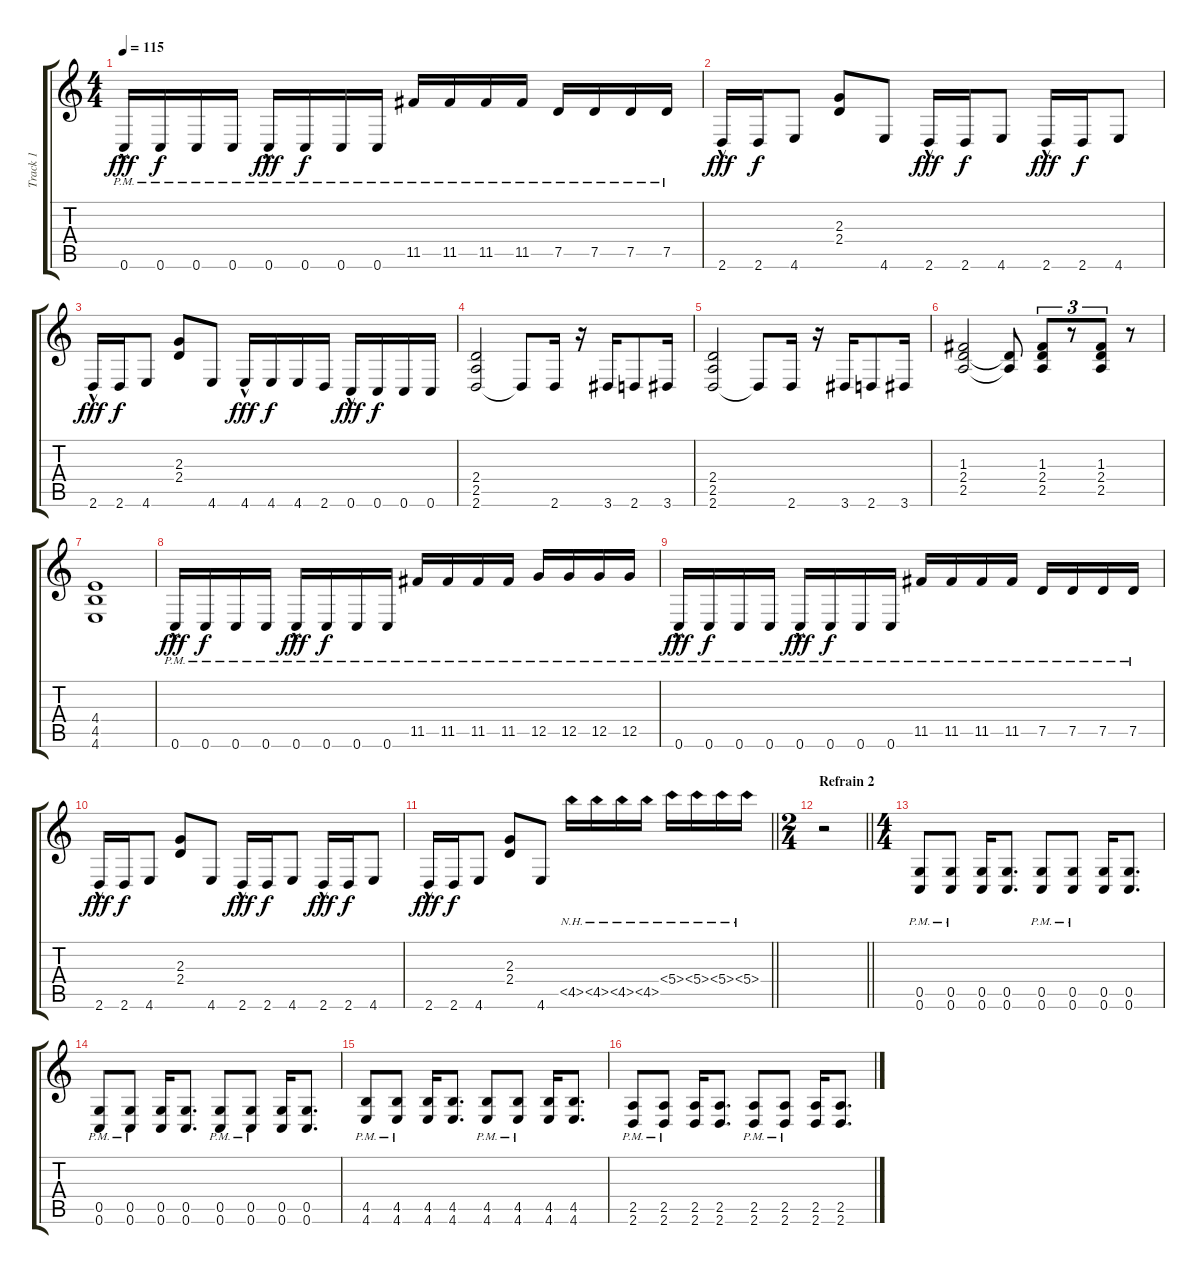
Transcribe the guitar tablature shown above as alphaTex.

\track ("Track 1" "Track 1") {instrument distortionguitar}
\staff {score tabs}
\tuning (D4 A3 F3 C3 G2 C2) {hide}
\ts (4 4)
\tempo 115
\clef g2
\ks c
0.6{hac pm}.16{dy fff} 0.6{pm}.16{dy f} 0.6{pm}.16 0.6{pm}.16 0.6{hac pm}.16{dy fff} 0.6{pm}.16{dy f} 0.6{pm}.16 0.6{pm}.16 11.5{pm}.16 11.5{pm}.16 11.5{pm}.16 11.5{pm}.16 7.5{pm}.16 7.5{pm}.16 7.5{pm}.16 7.5{pm}.16 |
2.6{hac}.16{dy fff} 2.6.16{dy f} 4.6.8 (2.3 2.4).8 4.6.8 2.6{hac}.16{dy fff} 2.6.16{dy f} 4.6.8 2.6{hac}.16{dy fff} 2.6.16{dy f} 4.6.8 |
2.6{hac}.16{dy fff} 2.6.16{dy f} 4.6.8 (2.3 2.4).8 4.6.8 4.6{hac}.16{dy fff} 4.6.16{dy f} 4.6.16 2.6.16 0.6{hac}.16{dy fff} 0.6.16{dy f} 0.6.16 0.6.16 |
(2.4 2.5 2.6).2 2.6{t}.8 2.6.16 r.16 3.6.16 2.6.8 3.6.16 |
(2.4 2.5 2.6).2 2.6{t}.8 2.6.16 r.16 3.6.16 2.6.8 3.6.16 |
(1.3 2.4 2.5).2 (2.4{t} 2.5{t}).8 (1.3 2.4 2.5).8{tu (3 2)} r.8{tu (3 2)} (1.3 2.4 2.5).8{tu (3 2)} r.8 |
(4.4 4.5 4.6).1 |
0.6{hac pm}.16{dy fff} 0.6{pm}.16{dy f} 0.6{pm}.16 0.6{pm}.16 0.6{hac pm}.16{dy fff} 0.6{pm}.16{dy f} 0.6{pm}.16 0.6{pm}.16 11.5{pm}.16 11.5{pm}.16 11.5{pm}.16 11.5{pm}.16 12.5{pm}.16 12.5{pm}.16 12.5{pm}.16 12.5{pm}.16 |
0.6{hac pm}.16{dy fff} 0.6{pm}.16{dy f} 0.6{pm}.16 0.6{pm}.16 0.6{hac pm}.16{dy fff} 0.6{pm}.16{dy f} 0.6{pm}.16 0.6{pm}.16 11.5{pm}.16 11.5{pm}.16 11.5{pm}.16 11.5{pm}.16 7.5{pm}.16 7.5{pm}.16 7.5{pm}.16 7.5{pm}.16 |
2.6{hac}.16{dy fff} 2.6.16{dy f} 4.6.8 (2.3 2.4).8 4.6.8 2.6{hac}.16{dy fff} 2.6.16{dy f} 4.6.8 2.6{hac}.16{dy fff} 2.6.16{dy f} 4.6.8 |
\barLineRight lightlight
2.6{hac}.16{dy fff} 2.6.16{dy f} 4.6.8 (2.3 2.4).8 4.6.8 4.5{nh}.16 4.5{nh}.16 4.5{nh}.16 4.5{nh}.16 5.4{nh}.16 5.4{nh}.16 5.4{nh}.16 5.4{nh}.16 |
\ts (2 4)
\section ("" "Refrain 2")
\barLineRight lightlight
r.2 |
\ts (4 4)
(0.5{pm} 0.6{pm}).8 (0.5{pm} 0.6{pm}).8 (0.5 0.6).16 (0.5 0.6).8{d} (0.5{pm} 0.6{pm}).8 (0.5{pm} 0.6{pm}).8 (0.5 0.6).16 (0.5 0.6).8{d} |
(0.5{pm} 0.6{pm}).8 (0.5{pm} 0.6{pm}).8 (0.5 0.6).16 (0.5 0.6).8{d} (0.5{pm} 0.6{pm}).8 (0.5{pm} 0.6{pm}).8 (0.5 0.6).16 (0.5 0.6).8{d} |
(4.5{pm} 4.6{pm}).8 (4.5{pm} 4.6{pm}).8 (4.5 4.6).16 (4.5 4.6).8{d} (4.5{pm} 4.6{pm}).8 (4.5{pm} 4.6{pm}).8 (4.5 4.6).16 (4.5 4.6).8{d} |
(2.5{pm} 2.6{pm}).8 (2.5{pm} 2.6{pm}).8 (2.5 2.6).16 (2.5 2.6).8{d} (2.5{pm} 2.6{pm}).8 (2.5{pm} 2.6{pm}).8 (2.5 2.6).16 (2.5 2.6).8{d}
